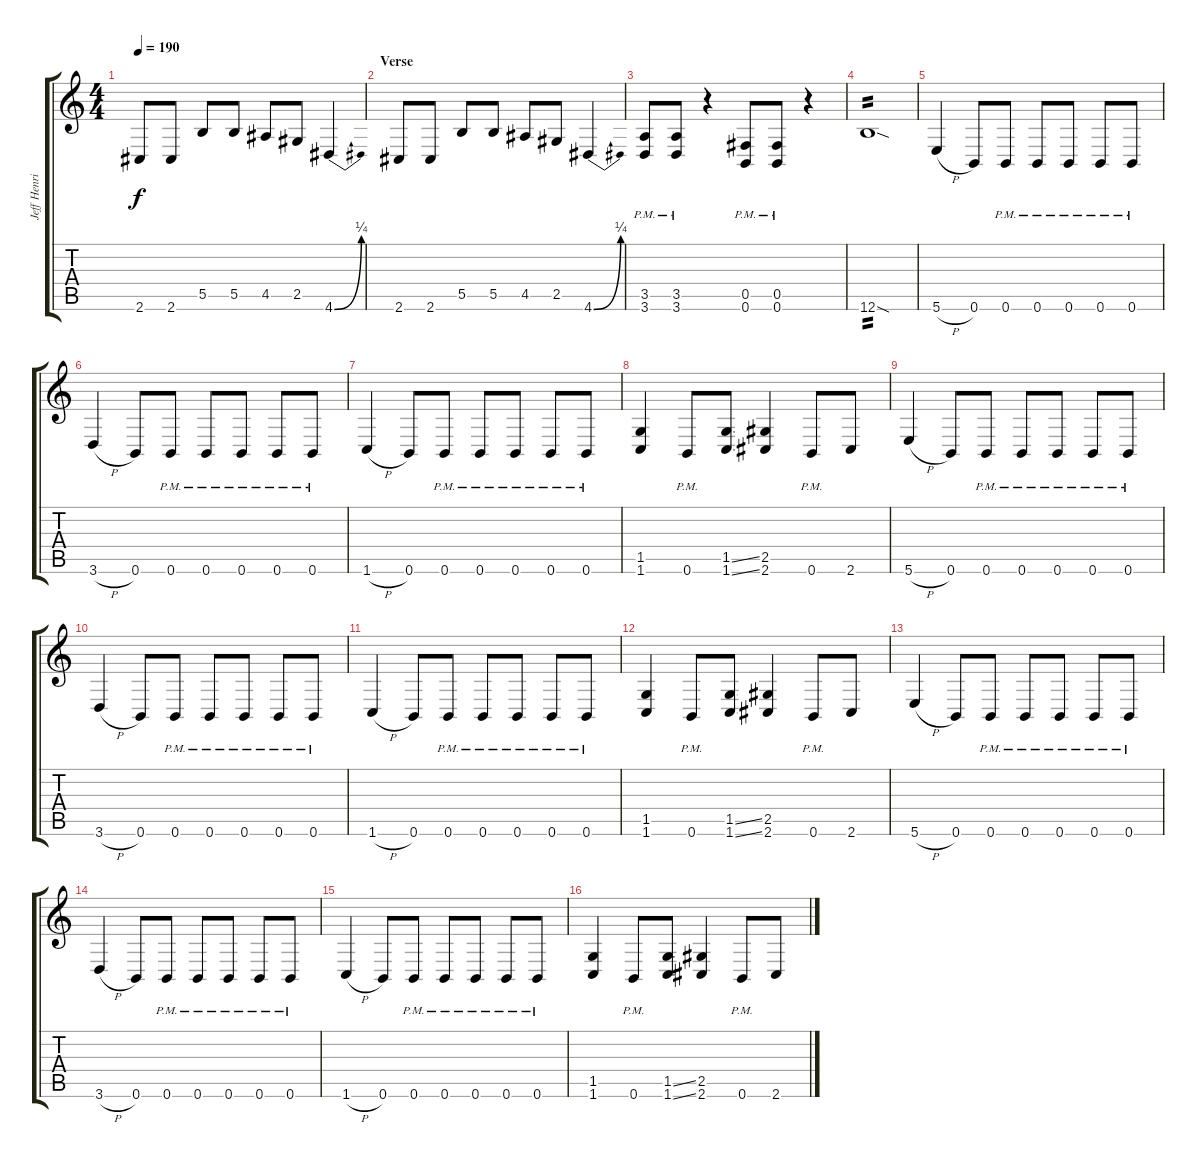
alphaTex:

\track ("Jeff Henrich (Distortion Guitar)" "Jeff Henri") {instrument distortionguitar}
\staff {score tabs}
\tuning (Db4 Ab3 E3 B2 Gb2 B1) {hide}
\ts (4 4)
\tempo 190
\clef g2
\ks c
2.6.8{dy f} 2.6.8 5.5.8 5.5.8 4.5.8 2.5.8 4.6{be (bend 0 0 60 1)}.4 |
\section ("" "Verse")
2.6.8 2.6.8 5.5.8 5.5.8 4.5.8 2.5.8 4.6{be (bend 0 0 60 1)}.4 |
(3.5{pm} 3.6{pm}).8 (3.5{pm} 3.6{pm}).8 r.4 (0.5{pm} 0.6{pm}).8 (0.5{pm} 0.6{pm}).8 r.4 |
12.6{sod}.1{tp 2} |
5.6{h}.4 0.6.8 0.6{pm}.8 0.6{pm}.8 0.6{pm}.8 0.6{pm}.8 0.6{pm}.8 |
3.6{h}.4 0.6.8 0.6{pm}.8 0.6{pm}.8 0.6{pm}.8 0.6{pm}.8 0.6{pm}.8 |
1.6{h}.4 0.6.8 0.6{pm}.8 0.6{pm}.8 0.6{pm}.8 0.6{pm}.8 0.6{pm}.8 |
(1.5 1.6).4 0.6{pm}.8 (1.5{ss} 1.6{ss}).8 (2.5 2.6).4 0.6{pm}.8 2.6.8 |
5.6{h}.4 0.6.8 0.6{pm}.8 0.6{pm}.8 0.6{pm}.8 0.6{pm}.8 0.6{pm}.8 |
3.6{h}.4 0.6.8 0.6{pm}.8 0.6{pm}.8 0.6{pm}.8 0.6{pm}.8 0.6{pm}.8 |
1.6{h}.4 0.6.8 0.6{pm}.8 0.6{pm}.8 0.6{pm}.8 0.6{pm}.8 0.6{pm}.8 |
(1.5 1.6).4 0.6{pm}.8 (1.5{ss} 1.6{ss}).8 (2.5 2.6).4 0.6{pm}.8 2.6.8 |
5.6{h}.4 0.6.8 0.6{pm}.8 0.6{pm}.8 0.6{pm}.8 0.6{pm}.8 0.6{pm}.8 |
3.6{h}.4 0.6.8 0.6{pm}.8 0.6{pm}.8 0.6{pm}.8 0.6{pm}.8 0.6{pm}.8 |
1.6{h}.4 0.6.8 0.6{pm}.8 0.6{pm}.8 0.6{pm}.8 0.6{pm}.8 0.6{pm}.8 |
(1.5 1.6).4 0.6{pm}.8 (1.5{ss} 1.6{ss}).8 (2.5 2.6).4 0.6{pm}.8 2.6.8
